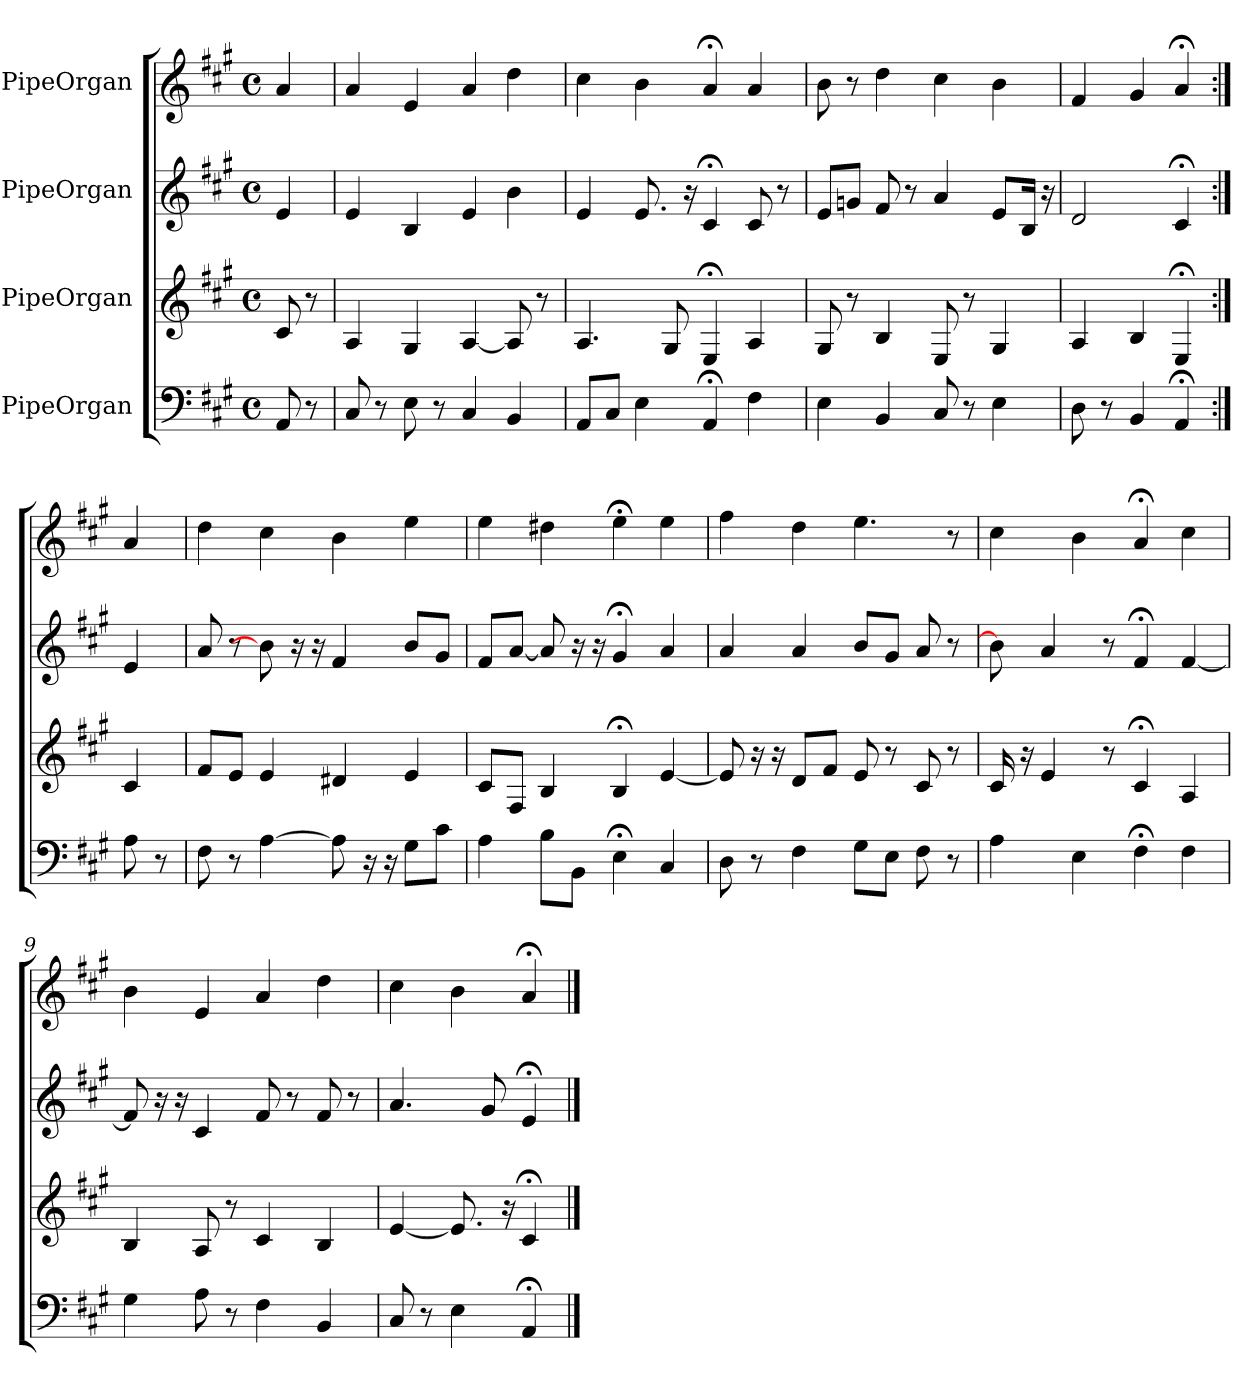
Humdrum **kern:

**kern	**kern	**kern	**kern
*part4	*part3	*part2	*part1
*staff4	*staff3	*staff2	*staff1
*I"PipeOrgan	*I"PipeOrgan	*I"PipeOrgan	*I"PipeOrgan
*k[f#c#g#]	*k[f#c#g#]	*k[f#c#g#]	*k[f#c#g#]
*A:	*A:	*A:	*A:
*M4/4	*M4/4	*M4/4	*M4/4
*met(c)	*met(c)	*met(c)	*met(c)
*MM60	*MM60	*MM60	*MM60
=	=	=	=
8AA	8c#	4e	4a
8r	8r	.	.
=1	=1	=1	=1
8C#	4A	4e	4a
8r	.	.	.
8E	4G#	4B	4e
8r	.	.	.
4C#	[4A	4e	4a
4BB	8A]	4b	4dd
.	8r	.	.
=2	=2	=2	=2
8AAL	4.A	4e	4cc#
8C#J	.	.	.
4E	.	8.e	4b
.	8G#	.	.
.	.	16r	.
4AA;<	4E;<	4c#;<	4a;<
4F#	4A	8c#	4a
.	.	8r	.
=3	=3	=3	=3
4E	8G#	8eL	8b
.	8r	8gnJ	8r
4BB	4B	8f#	4dd
.	.	8r	.
8C#	8E	4a	4cc#
8r	8r	.	.
4E	4G#	8eL	4b
.	.	16BJk	.
.	.	16r	.
=4	=4	=4	=4
8D	4A	2d	4f#
8r	.	.	.
4BB	4B	.	4g#
4AA;<	4E;<	4c#;<	4a;<
=:|!	=:|!	=:|!	=:|!
8A	4c#	4e	4a
8r	.	.	.
=5	=5	=5	=5
8F#	8f#L	8a	4dd
8r	8eJ	8r	.
[4A	4e	8b]	4cc#
.	.	16r	.
.	.	16r	.
8A]	4d#X	4f#	4b
16r	.	.	.
16r	.	.	.
8G#L	4e	8bL	4ee
8c#J	.	8g#J	.
=6	=6	=6	=6
4A	8c#L	8f#L	4ee
.	8F#J	[8aJ	.
8BL	4B	8a]	4dd#X
8BBJ	.	16r	.
.	.	16r	.
4E;<	4B;<	4g#;<	4ee;<
4C#	[4e	4a	4ee
=7	=7	=7	=7
8D	8e]	4a	4ff#
8r	16r	.	.
.	16r	.	.
4F#	8dL	4a	4dd
.	8f#J	.	.
8G#L	8e	8bL	4.ee
8EJ	8r	8g#J	.
8F#	8c#	8a	.
8r	8r	8r	8r
=8	=8	=8	=8
4A	16c#	8b]	4cc#
.	16r	.	.
.	4e	4a	.
4E	.	.	4b
.	8r	8r	.
4F#;<	4c#;<	4f#;<	4a;<
4F#	4A	[4f#	4cc#
=9	=9	=9	=9
4G#	4B	8f#]	4b
.	.	16r	.
.	.	16r	.
8A	8A	4c#	4e
8r	8r	.	.
4F#	4c#	8f#	4a
.	.	8r	.
4BB	4B	8f#	4dd
.	.	8r	.
=10	=10	=10	=10
8C#	[4e	4.a	4cc#
8r	.	.	.
4E	8.e]	.	4b
.	.	8g#	.
.	16r	.	.
4AA;<	4c#;<	4e;<	4a;<
==	==	==	==
*-	*-	*-	*-
